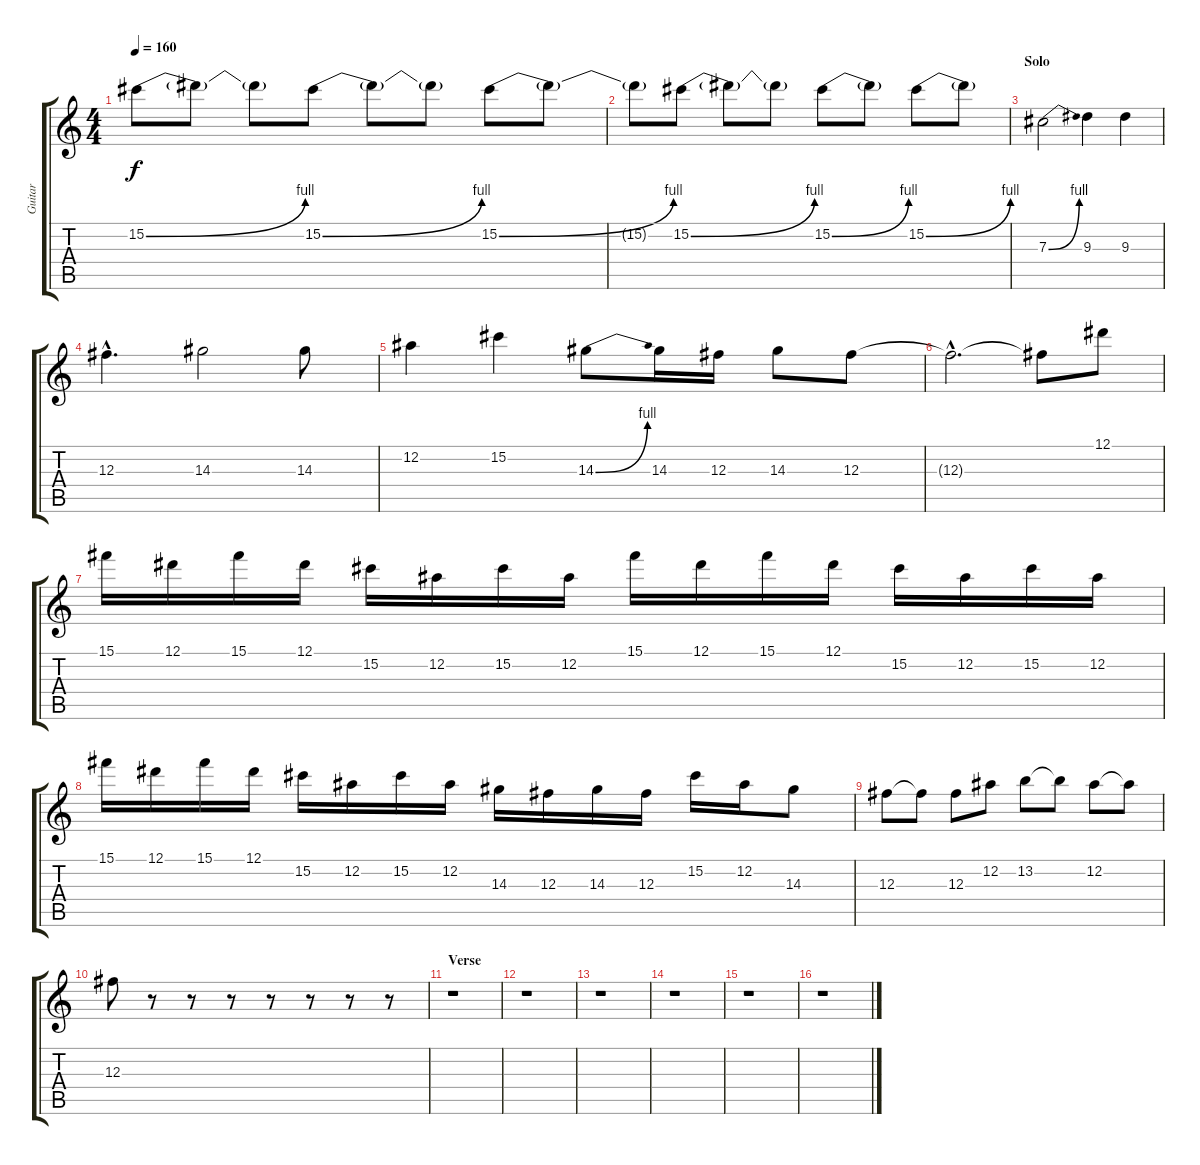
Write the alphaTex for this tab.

\track ("Guitar" "Guitar") {instrument distortionguitar}
\staff {score tabs}
\tuning (Eb4 Bb3 Gb3 Db3 Ab2 Eb2) {hide}
\ts (4 4)
\tempo 160
\clef g2
\ks c
15.2{be (bend 0 0 60 4)}.8{dy f} 15.2{t}.8 15.2{t}.8 15.2{be (bend 0 0 60 4)}.8 15.2{t}.8 15.2{t}.8 15.2{be (bend 0 0 60 4)}.8 15.2{t}.8 |
15.2{t}.8 15.2{be (bend 0 0 60 4)}.8 15.2{t}.8 15.2{t}.8 15.2{be (bend 0 0 60 4)}.8 15.2{t}.8 15.2{be (bend 0 0 60 4)}.8 15.2{t}.8 |
\section ("" "Solo")
7.3{be (bend 0 0 60 4)}.2 9.3.4 9.3.4 |
12.3{hac}.4{d} 14.3.2 14.3.8 |
12.2.4 15.2.4 14.3{be (bend 0 0 60 4)}.8 14.3.16 12.3.16 14.3.8 12.3.8 |
12.3{hac t}.2{d} 12.3{t}.8 12.1.8 |
15.1.16 12.1.16 15.1.16 12.1.16 15.2.16 12.2.16 15.2.16 12.2.16 15.1.16 12.1.16 15.1.16 12.1.16 15.2.16 12.2.16 15.2.16 12.2.16 |
15.1.16 12.1.16 15.1.16 12.1.16 15.2.16 12.2.16 15.2.16 12.2.16 14.3.16 12.3.16 14.3.16 12.3.16 15.2.16 12.2.16 14.3.8 |
12.3.8 12.3{t}.8 12.3.8 12.2.8 13.2.8 13.2{t}.8 12.2.8 12.2{t}.8 |
12.3.8 r.8 r.8 r.8 r.8 r.8 r.8 r.8 |
\section ("" "Verse")
r.1 |
r.1 |
r.1 |
r.1 |
r.1 |
r.1
